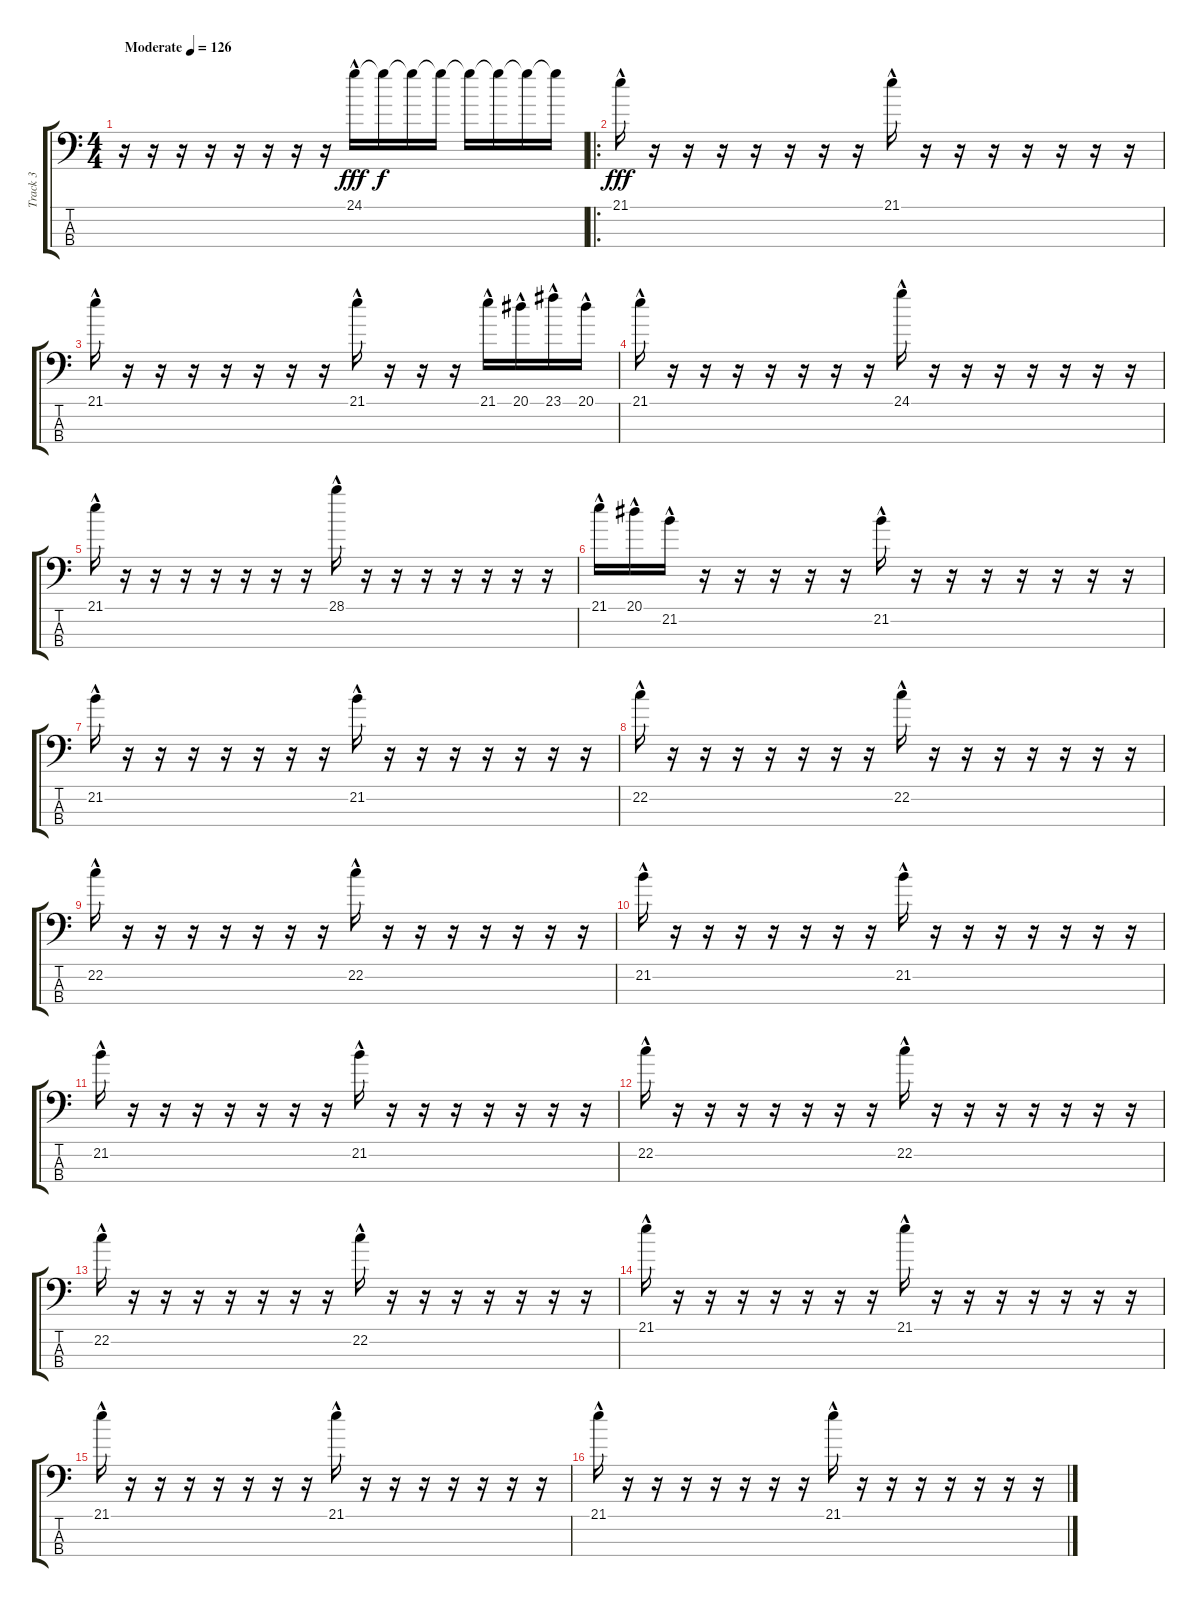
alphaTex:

\track ("Track 3" "Track 3") {instrument electricbasspick}
\staff {score tabs}
\tuning (G2 D2 A1 E1) {hide}
\ts (4 4)
\tempo (126 "Moderate")
\clef f4
\ks c
r.16{dy fff instrument electricbasspick} r.16 r.16 r.16 r.16 r.16 r.16 r.16 24.1{hac}.16 24.1{t}.16{dy f} 24.1{t}.16 24.1{t}.16 24.1{t}.16 24.1{t}.16 24.1{t}.16 24.1{t}.16 |
\ro
21.1{hac}.16{dy fff} r.16 r.16 r.16 r.16 r.16 r.16 r.16 21.1{hac}.16 r.16 r.16 r.16 r.16 r.16 r.16 r.16 |
21.1{hac}.16 r.16 r.16 r.16 r.16 r.16 r.16 r.16 21.1{hac}.16 r.16 r.16 r.16 21.1{hac}.16 20.1{hac}.16 23.1{hac}.16 20.1{hac}.16 |
21.1{hac}.16 r.16 r.16 r.16 r.16 r.16 r.16 r.16 24.1{hac}.16 r.16 r.16 r.16 r.16 r.16 r.16 r.16 |
21.1{hac}.16 r.16 r.16 r.16 r.16 r.16 r.16 r.16 28.1{hac}.16 r.16 r.16 r.16 r.16 r.16 r.16 r.16 |
21.1{hac}.16 20.1{hac}.16 21.2{hac}.16 r.16 r.16 r.16 r.16 r.16 21.2{hac}.16 r.16 r.16 r.16 r.16 r.16 r.16 r.16 |
21.2{hac}.16 r.16 r.16 r.16 r.16 r.16 r.16 r.16 21.2{hac}.16 r.16 r.16 r.16 r.16 r.16 r.16 r.16 |
22.2{hac}.16 r.16 r.16 r.16 r.16 r.16 r.16 r.16 22.2{hac}.16 r.16 r.16 r.16 r.16 r.16 r.16 r.16 |
22.2{hac}.16 r.16 r.16 r.16 r.16 r.16 r.16 r.16 22.2{hac}.16 r.16 r.16 r.16 r.16 r.16 r.16 r.16 |
21.2{hac}.16 r.16 r.16 r.16 r.16 r.16 r.16 r.16 21.2{hac}.16 r.16 r.16 r.16 r.16 r.16 r.16 r.16 |
21.2{hac}.16 r.16 r.16 r.16 r.16 r.16 r.16 r.16 21.2{hac}.16 r.16 r.16 r.16 r.16 r.16 r.16 r.16 |
22.2{hac}.16 r.16 r.16 r.16 r.16 r.16 r.16 r.16 22.2{hac}.16 r.16 r.16 r.16 r.16 r.16 r.16 r.16 |
22.2{hac}.16 r.16 r.16 r.16 r.16 r.16 r.16 r.16 22.2{hac}.16 r.16 r.16 r.16 r.16 r.16 r.16 r.16 |
21.1{hac}.16 r.16 r.16 r.16 r.16 r.16 r.16 r.16 21.1{hac}.16 r.16 r.16 r.16 r.16 r.16 r.16 r.16 |
21.1{hac}.16 r.16 r.16 r.16 r.16 r.16 r.16 r.16 21.1{hac}.16 r.16 r.16 r.16 r.16 r.16 r.16 r.16 |
21.1{hac}.16 r.16 r.16 r.16 r.16 r.16 r.16 r.16 21.1{hac}.16 r.16 r.16 r.16 r.16 r.16 r.16 r.16
